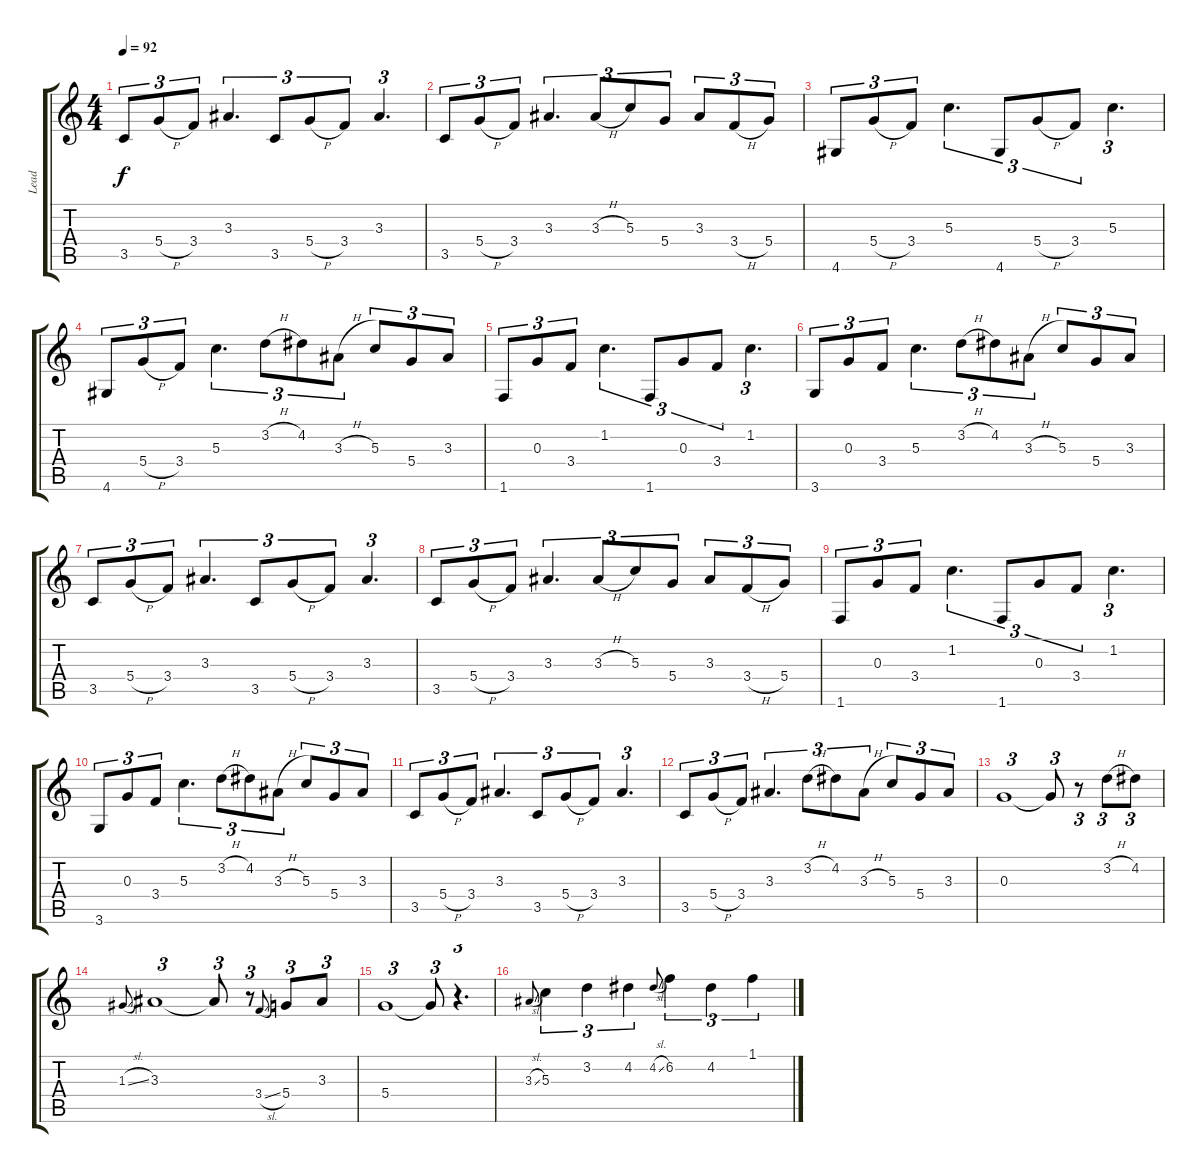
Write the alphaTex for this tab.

\track ("Lead" "Lead") {instrument acousticguitarsteel}
\staff {score tabs}
\tuning (E4 B3 G3 D3 A2 E2) {hide}
\ts (4 4)
\tempo 92
\clef g2
\ks c
3.5.8{tu (3 2) dy f} 5.4{h}.8{tu (3 2)} 3.4.8{tu (3 2)} 3.3.4{d tu (3 2)} 3.5.8{tu (3 2)} 5.4{h}.8{tu (3 2)} 3.4.8{tu (3 2)} 3.3.4{d tu (3 2)} |
3.5.8{tu (3 2)} 5.4{h}.8{tu (3 2)} 3.4.8{tu (3 2)} 3.3.4{d tu (3 2)} 3.3{h}.8{tu (3 2)} 5.3.8{tu (3 2)} 5.4.8{tu (3 2)} 3.3.8{tu (3 2)} 3.4{h}.8{tu (3 2)} 5.4.8{tu (3 2)} |
4.6.8{tu (3 2)} 5.4{h}.8{tu (3 2)} 3.4.8{tu (3 2)} 5.3.4{d tu (3 2)} 4.6.8{tu (3 2)} 5.4{h}.8{tu (3 2)} 3.4.8{tu (3 2)} 5.3.4{d tu (3 2)} |
4.6.8{tu (3 2)} 5.4{h}.8{tu (3 2)} 3.4.8{tu (3 2)} 5.3.4{d tu (3 2)} 3.2{h}.8{tu (3 2)} 4.2.8{tu (3 2)} 3.3{h}.8{tu (3 2)} 5.3.8{tu (3 2)} 5.4.8{tu (3 2)} 3.3.8{tu (3 2)} |
1.6.8{tu (3 2)} 0.3.8{tu (3 2)} 3.4.8{tu (3 2)} 1.2.4{d tu (3 2)} 1.6.8{tu (3 2)} 0.3.8{tu (3 2)} 3.4.8{tu (3 2)} 1.2.4{d tu (3 2)} |
3.6.8{tu (3 2)} 0.3.8{tu (3 2)} 3.4.8{tu (3 2)} 5.3.4{d tu (3 2)} 3.2{h}.8{tu (3 2)} 4.2.8{tu (3 2)} 3.3{h}.8{tu (3 2)} 5.3.8{tu (3 2)} 5.4.8{tu (3 2)} 3.3.8{tu (3 2)} |
3.5.8{tu (3 2)} 5.4{h}.8{tu (3 2)} 3.4.8{tu (3 2)} 3.3.4{d tu (3 2)} 3.5.8{tu (3 2)} 5.4{h}.8{tu (3 2)} 3.4.8{tu (3 2)} 3.3.4{d tu (3 2)} |
3.5.8{tu (3 2)} 5.4{h}.8{tu (3 2)} 3.4.8{tu (3 2)} 3.3.4{d tu (3 2)} 3.3{h}.8{tu (3 2)} 5.3.8{tu (3 2)} 5.4.8{tu (3 2)} 3.3.8{tu (3 2)} 3.4{h}.8{tu (3 2)} 5.4.8{tu (3 2)} |
1.6.8{tu (3 2)} 0.3.8{tu (3 2)} 3.4.8{tu (3 2)} 1.2.4{d tu (3 2)} 1.6.8{tu (3 2)} 0.3.8{tu (3 2)} 3.4.8{tu (3 2)} 1.2.4{d tu (3 2)} |
3.6.8{tu (3 2)} 0.3.8{tu (3 2)} 3.4.8{tu (3 2)} 5.3.4{d tu (3 2)} 3.2{h}.8{tu (3 2)} 4.2.8{tu (3 2)} 3.3{h}.8{tu (3 2)} 5.3.8{tu (3 2)} 5.4.8{tu (3 2)} 3.3.8{tu (3 2)} |
3.5.8{tu (3 2)} 5.4{h}.8{tu (3 2)} 3.4.8{tu (3 2)} 3.3.4{d tu (3 2)} 3.5.8{tu (3 2)} 5.4{h}.8{tu (3 2)} 3.4.8{tu (3 2)} 3.3.4{d tu (3 2)} |
3.5.8{tu (3 2)} 5.4{h}.8{tu (3 2)} 3.4.8{tu (3 2)} 3.3.4{d tu (3 2)} 3.2{h}.8{tu (3 2)} 4.2.8{tu (3 2)} 3.3{h}.8{tu (3 2)} 5.3.8{tu (3 2)} 5.4.8{tu (3 2)} 3.3.8{tu (3 2)} |
0.3.1{tu (3 2)} 0.3{t}.8{tu (3 2)} r.8{tu (3 2)} 3.2{h}.8{tu (3 2)} 4.2.8{tu (3 2)} |
1.3{sl}.8{gr onbeat} 3.3.1{tu (3 2)} 3.3{t}.8{tu (3 2)} r.8{tu (3 2)} 3.4{sl}.8{gr onbeat} 5.4.8{tu (3 2)} 3.3.8{tu (3 2)} |
5.4.1{tu (3 2)} 5.4{t}.8{tu (3 2)} r.4{d tu (3 2)} |
3.3{sl}.8{gr onbeat} 5.3.4{tu (3 2)} 3.2.4{tu (3 2)} 4.2.4{tu (3 2)} 4.2{sl}.8{gr onbeat} 6.2.4{tu (3 2)} 4.2.4{tu (3 2)} 1.1.4{tu (3 2)}
